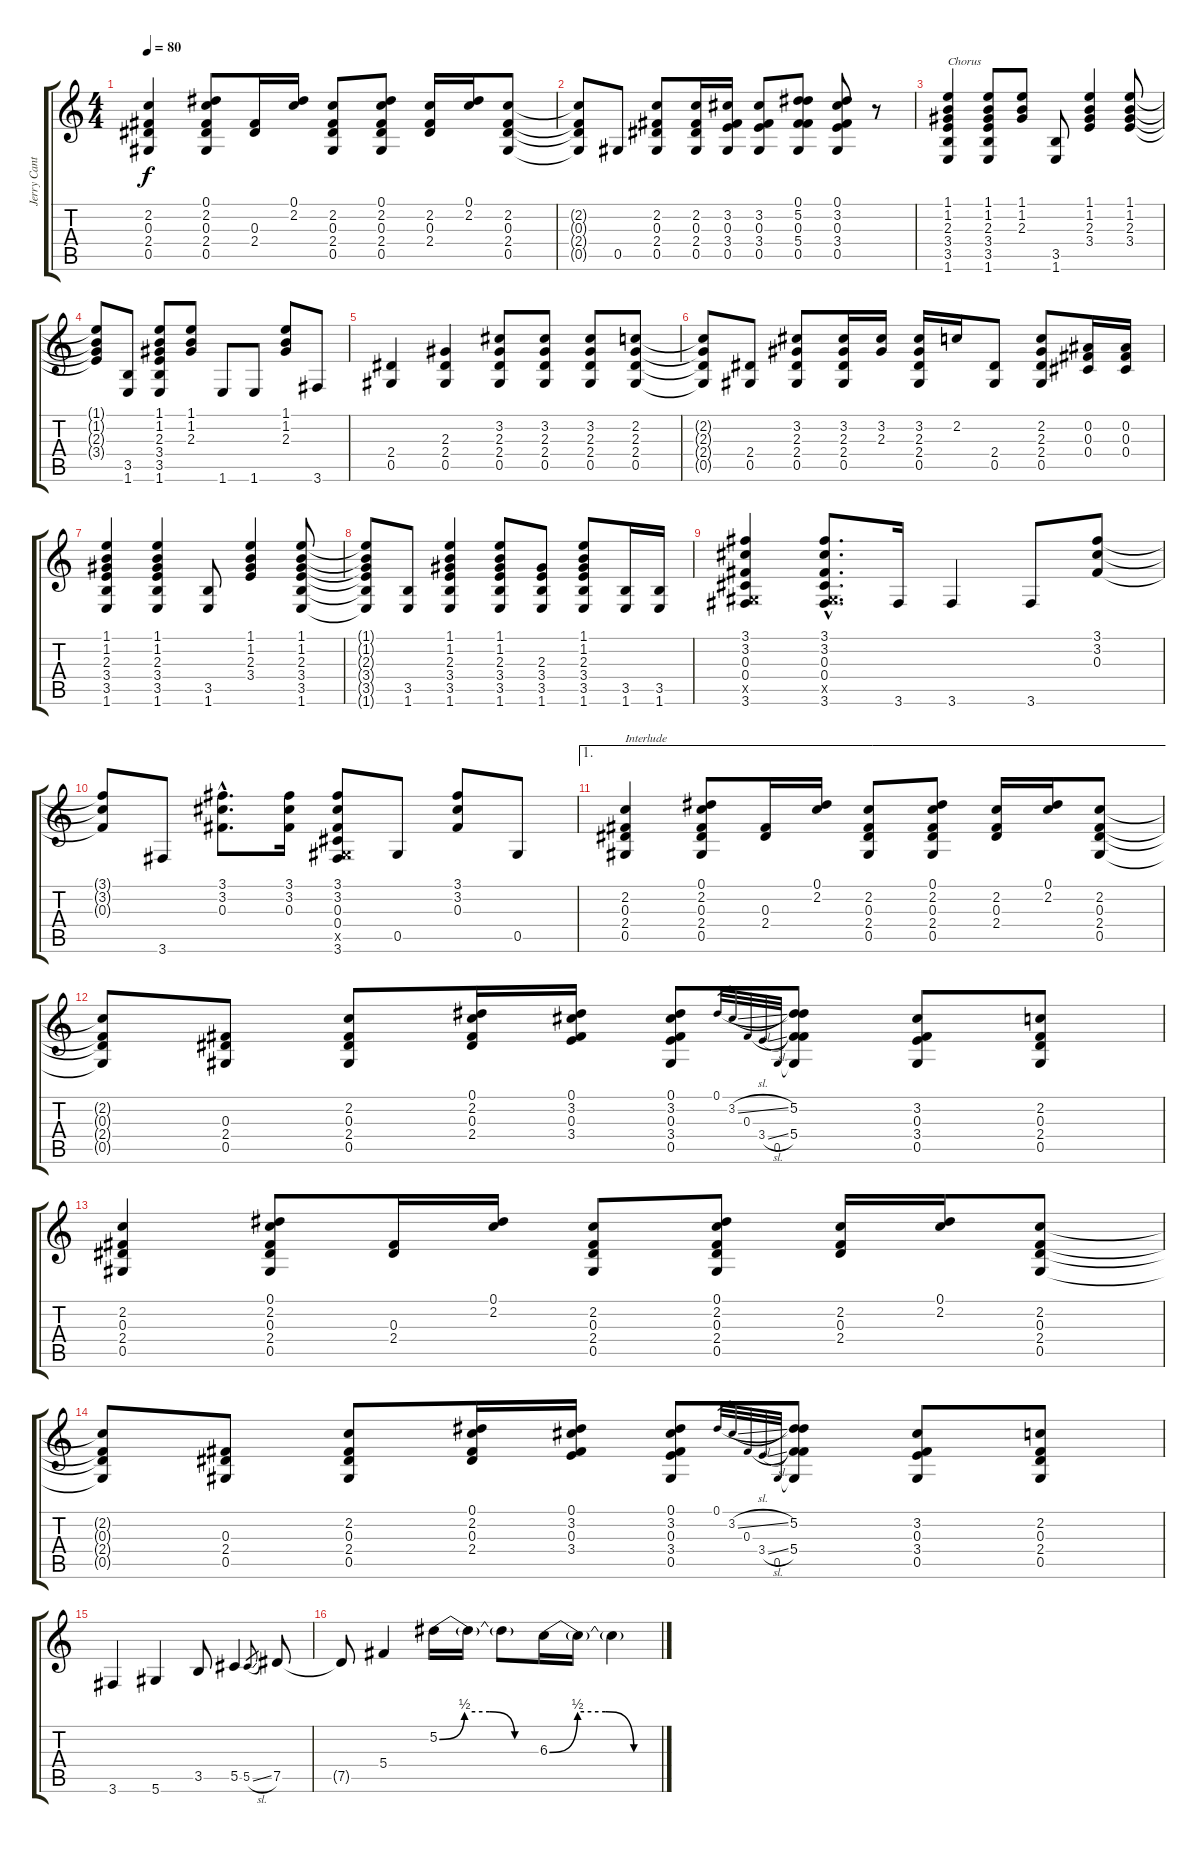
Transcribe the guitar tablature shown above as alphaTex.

\track ("Jerry Cantrell" "Jerry Cant") {instrument acousticguitarsteel}
\staff {score tabs}
\tuning (Eb4 Bb3 Gb3 Db3 Ab2 Eb2) {hide}
\ts (4 4)
\tempo 80
\clef g2
\ks c
(2.2 0.3 2.4 0.5).4{dy f} (0.1 2.2 0.3 2.4 0.5).8 (0.3 2.4).16 (0.1 2.2).16 (2.2 0.3 2.4 0.5).8 (0.1 2.2 0.3 2.4 0.5).8 (2.2 0.3 2.4).16 (0.1 2.2).16 (2.2 0.3 2.4 0.5).8 |
(2.2{t} 0.3{t} 2.4{t} 0.5{t}).8 0.5.8 (2.2 0.3 2.4 0.5).8 (2.2 0.3 2.4 0.5).16 (3.2 0.3 3.4 0.5).16 (3.2 0.3 3.4 0.5).8 (0.1 5.2 0.3 5.4 0.5).8 (0.1 3.2 0.3 3.4 0.5).8 r.8 |
(1.1 1.2 2.3 3.4 3.5 1.6).4{txt "Chorus"} (1.1 1.2 2.3 3.4 3.5 1.6).8 (1.1 1.2 2.3).8 (3.5 1.6).8 (1.1 1.2 2.3 3.4).4 (1.1 1.2 2.3 3.4).8 |
(1.1{t} 1.2{t} 2.3{t} 3.4{t}).8 (3.5 1.6).8 (1.1 1.2 2.3 3.4 3.5 1.6).8 (1.1 1.2 2.3).8 1.6.8 1.6.8 (1.1 1.2 2.3).8 3.6.8 |
(2.4 0.5).4 (2.3 2.4 0.5).4 (3.2 2.3 2.4 0.5).8 (3.2 2.3 2.4 0.5).8 (3.2 2.3 2.4 0.5).8 (2.2 2.3 2.4 0.5).8 |
(2.2{t} 2.3{t} 2.4{t} 0.5{t}).8 (2.4 0.5).8 (3.2 2.3 2.4 0.5).8 (3.2 2.3 2.4 0.5).16 (3.2 2.3).16 (3.2 2.3 2.4 0.5).16 2.2.16 (2.4 0.5).8 (2.2 2.3 2.4 0.5).8 (0.2 0.3 0.4).16 (0.2 0.3 0.4).16 |
(1.1 1.2 2.3 3.4 3.5 1.6).4 (1.1 1.2 2.3 3.4 3.5 1.6).4 (3.5 1.6).8 (1.1 1.2 2.3 3.4).4 (1.1 1.2 2.3 3.4 3.5 1.6).8 |
(1.1{t} 1.2{t} 2.3{t} 3.4{t} 3.5{t} 1.6{t}).8 (3.5 1.6).8 (1.1 1.2 2.3 3.4 3.5 1.6).4 (1.1 1.2 2.3 3.4 3.5 1.6).8 (2.3 3.4 3.5 1.6).8 (1.1 1.2 2.3 3.4 3.5 1.6).8 (3.5 1.6).16 (3.5 1.6).16 |
(3.1 3.2 0.3 0.4 0.5{x} 3.6).4 (3.1{hac} 3.2{hac} 0.3{hac} 0.4{hac} 0.5{hac x} 3.6{hac}).8{d} 3.6.16 3.6.4 3.6.8 (3.1 3.2 0.3).8 |
(3.1{t} 3.2{t} 0.3{t}).8 3.6.8 (3.1{hac} 3.2{hac} 0.3{hac}).8{d} (3.1 3.2 0.3).16 (3.1 3.2 0.3 0.4 0.5{x} 3.6).8 0.5.8 (3.1 3.2 0.3).8 0.5.8 |
\ae 1
(2.2 0.3 2.4 0.5).4{txt "Interlude"} (0.1 2.2 0.3 2.4 0.5).8 (0.3 2.4).16 (0.1 2.2).16 (2.2 0.3 2.4 0.5).8 (0.1 2.2 0.3 2.4 0.5).8 (2.2 0.3 2.4).16 (0.1 2.2).16 (2.2 0.3 2.4 0.5).8 |
(2.2{t} 0.3{t} 2.4{t} 0.5{t}).8 (0.3 2.4 0.5).8 (2.2 0.3 2.4 0.5).8 (0.1 2.2 0.3 2.4).16 (0.1 3.2 0.3 3.4).16 (0.1 3.2 0.3 3.4 0.5).8 0.1.32{gr} 3.2{sl}.32{gr} 0.3.32{gr} 3.4{sl}.32{gr} 0.5.32{gr} (0.1{t} 5.2 0.3{t} 5.4 0.5{t}).8 (3.2 0.3 3.4 0.5).8 (2.2 0.3 2.4 0.5).8 |
(2.2 0.3 2.4 0.5).4 (0.1 2.2 0.3 2.4 0.5).8 (0.3 2.4).16 (0.1 2.2).16 (2.2 0.3 2.4 0.5).8 (0.1 2.2 0.3 2.4 0.5).8 (2.2 0.3 2.4).16 (0.1 2.2).16 (2.2 0.3 2.4 0.5).8 |
(2.2{t} 0.3{t} 2.4{t} 0.5{t}).8 (0.3 2.4 0.5).8 (2.2 0.3 2.4 0.5).8 (0.1 2.2 0.3 2.4).16 (0.1 3.2 0.3 3.4).16 (0.1 3.2 0.3 3.4 0.5).8 0.1.32{gr} 3.2{sl}.32{gr} 0.3.32{gr} 3.4{sl}.32{gr} 0.5.32{gr} (0.1{t} 5.2 0.3{t} 5.4 0.5{t}).8 (3.2 0.3 3.4 0.5).8 (2.2 0.3 2.4 0.5).8 |
3.6.4 5.6.4 3.5.8 5.5.4 5.5{sl}.8{gr} 7.5.8 |
7.5{t}.8 5.4.4 5.2{be (custom 0 0 15 2 30 2 45 0 60 0)}.16 5.2{t}.16 5.2{t}.8 6.3{be (custom 0 0 15 2 30 2 45 0 60 0)}.16 6.3{t}.16 6.3{t}.4
